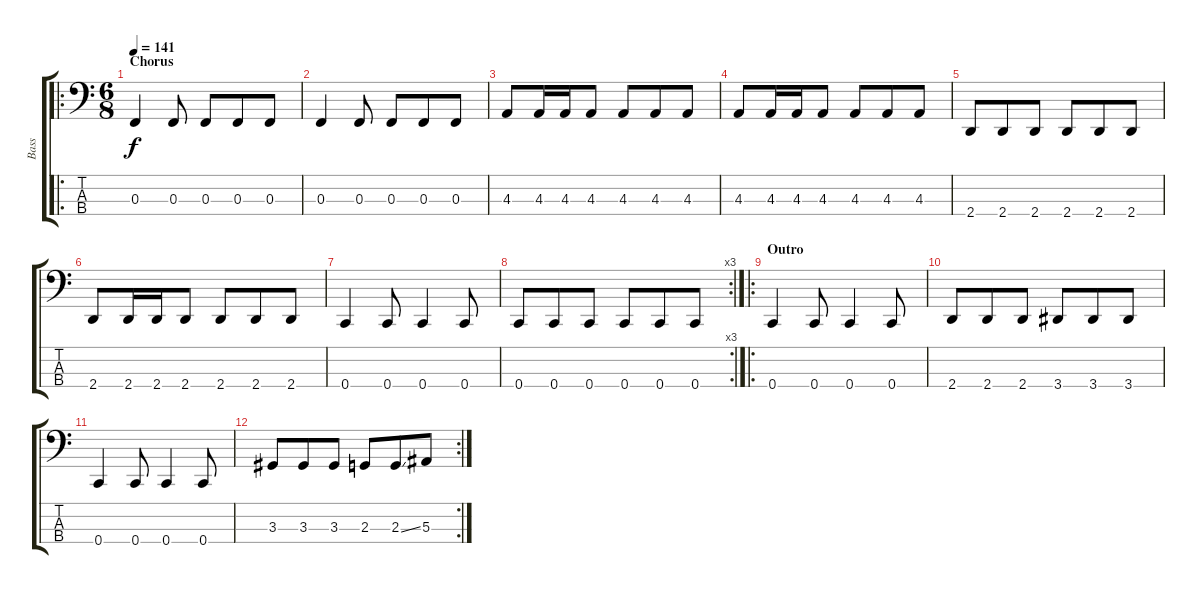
\track ("Bass" "Bass") {instrument electricbasspick}
\staff {score tabs}
\tuning (Eb2 Bb1 F1 C1) {hide}
\ro
\ts (6 8)
\section ("" "Chorus")
\tempo 141
\clef f4
\ks c
0.3.4{dy f} 0.3.8 0.3.8 0.3.8 0.3.8 |
0.3.4 0.3.8 0.3.8 0.3.8 0.3.8 |
4.3.8 4.3.16 4.3.16 4.3.8 4.3.8 4.3.8 4.3.8 |
4.3.8 4.3.16 4.3.16 4.3.8 4.3.8 4.3.8 4.3.8 |
2.4.8 2.4.8 2.4.8 2.4.8 2.4.8 2.4.8 |
2.4.8 2.4.16 2.4.16 2.4.8 2.4.8 2.4.8 2.4.8 |
0.4.4 0.4.8 0.4.4 0.4.8 |
\rc 3
0.4.8 0.4.8 0.4.8 0.4.8 0.4.8 0.4.8 |
\ro
\section ("" "Outro")
0.4.4 0.4.8 0.4.4 0.4.8 |
2.4.8 2.4.8 2.4.8 3.4.8 3.4.8 3.4.8 |
0.4.4 0.4.8 0.4.4 0.4.8 |
\rc 2
3.3.8 3.3.8 3.3.8 2.3.8 2.3{ss}.8 5.3.8
